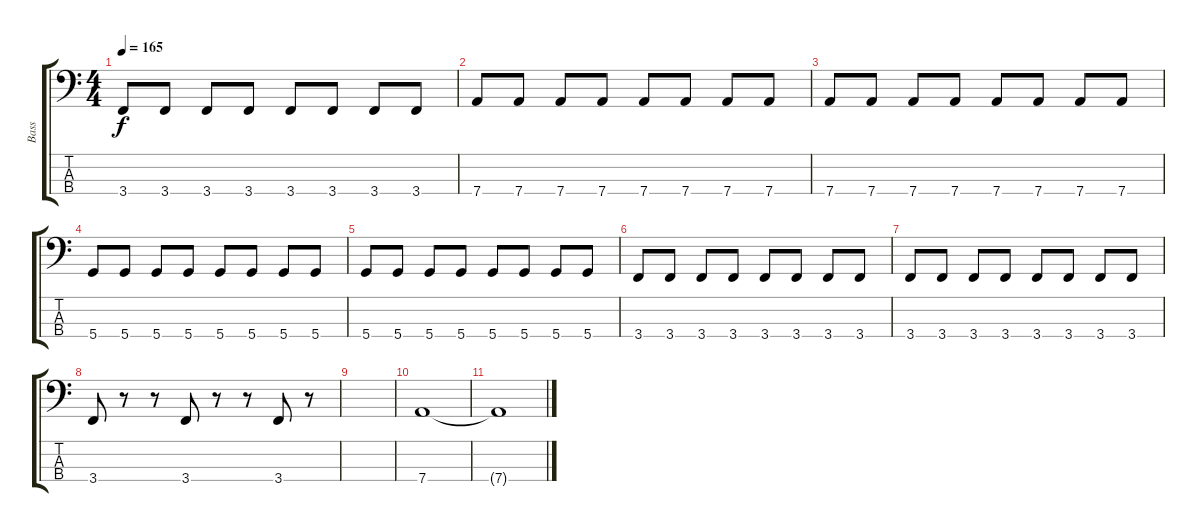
\track ("Bass" "Bass") {instrument electricbassfinger}
\staff {score tabs}
\tuning (G2 D2 A1 D1) {hide}
\ts (4 4)
\tempo 165
\clef f4
\ks c
3.4.8{dy f} 3.4.8 3.4.8 3.4.8 3.4.8 3.4.8 3.4.8 3.4.8 |
7.4.8 7.4.8 7.4.8 7.4.8 7.4.8 7.4.8 7.4.8 7.4.8 |
7.4.8 7.4.8 7.4.8 7.4.8 7.4.8 7.4.8 7.4.8 7.4.8 |
5.4.8 5.4.8 5.4.8 5.4.8 5.4.8 5.4.8 5.4.8 5.4.8 |
5.4.8 5.4.8 5.4.8 5.4.8 5.4.8 5.4.8 5.4.8 5.4.8 |
3.4.8 3.4.8 3.4.8 3.4.8 3.4.8 3.4.8 3.4.8 3.4.8 |
3.4.8 3.4.8 3.4.8 3.4.8 3.4.8 3.4.8 3.4.8 3.4.8 |
3.4.8 r.8 r.8 3.4.8 r.8 r.8 3.4.8 r.8 |
|
7.4.1 |
7.4{t}.1
